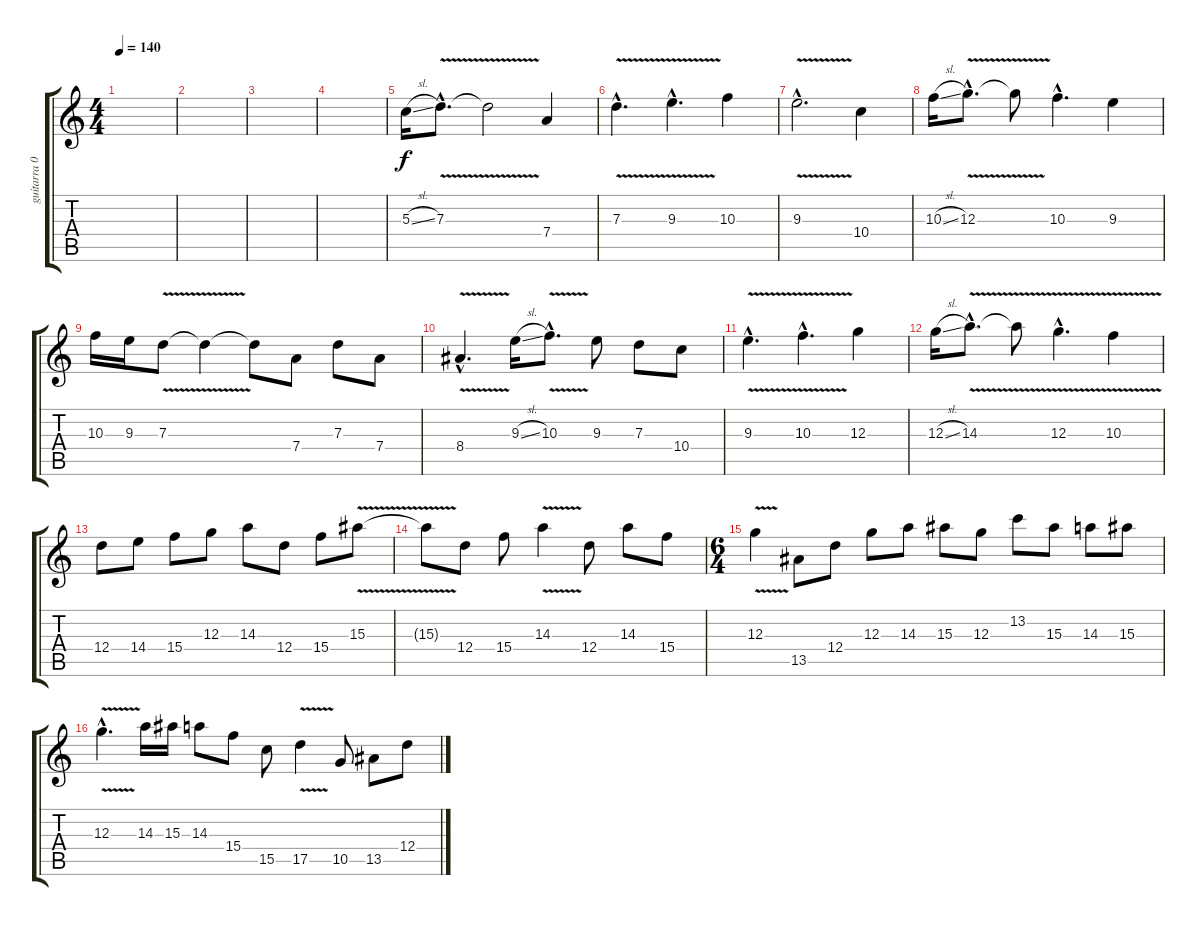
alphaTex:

\track ("guitarra 01" "guitarra 0") {instrument distortionguitar}
\staff {score tabs}
\tuning (E4 B3 G3 D3 A2 D2) {hide}
\ts (4 4)
\tempo 140
\clef g2
\ks c
|
|
|
|
5.3{sl}.16 7.3{v hac}.8{d} 7.3{t}.2 7.4.4 |
7.3{v hac}.4{d} 9.3{v hac}.4{d} 10.3.4 |
9.3{v hac}.2{d} 10.4.4 |
10.3{sl}.16 12.3{v hac}.8{d} 12.3{t}.8 10.3{hac}.4{d} 9.3.4 |
10.3.16 9.3.16 7.3{v}.8 7.3{t}.4 7.3{t}.8 7.4.8 7.3.8 7.4.8 |
8.4{v hac}.4{d} 9.3{sl}.16 10.3{v hac}.8{d} 9.3.8 7.3.8 10.4.8 |
9.3{v hac}.4{d} 10.3{v hac}.4{d} 12.3.4 |
12.3{sl}.16 14.3{v hac}.8{d} 14.3{t}.8 12.3{v hac}.4{d} 10.3{v}.4 |
12.4.8 14.4.8 15.4.8 12.3.8 14.3.8 12.4.8 15.4.8 15.3{v}.8 |
15.3{t}.8 12.4.8 15.4.8 14.3{v}.4 12.4.8 14.3.8 15.4.8 |
\ts (6 4)
12.3{v}.4 13.5.8 12.4.8 12.3.8 14.3.8 15.3.8 12.3.8 13.2.8 15.3.8 14.3.8 15.3.8 |
12.3{v hac}.4{d} 14.3.16 15.3.16 14.3.8 15.4.8 15.5.8 17.5{v}.4 10.5.8 13.5.8 12.4.8
